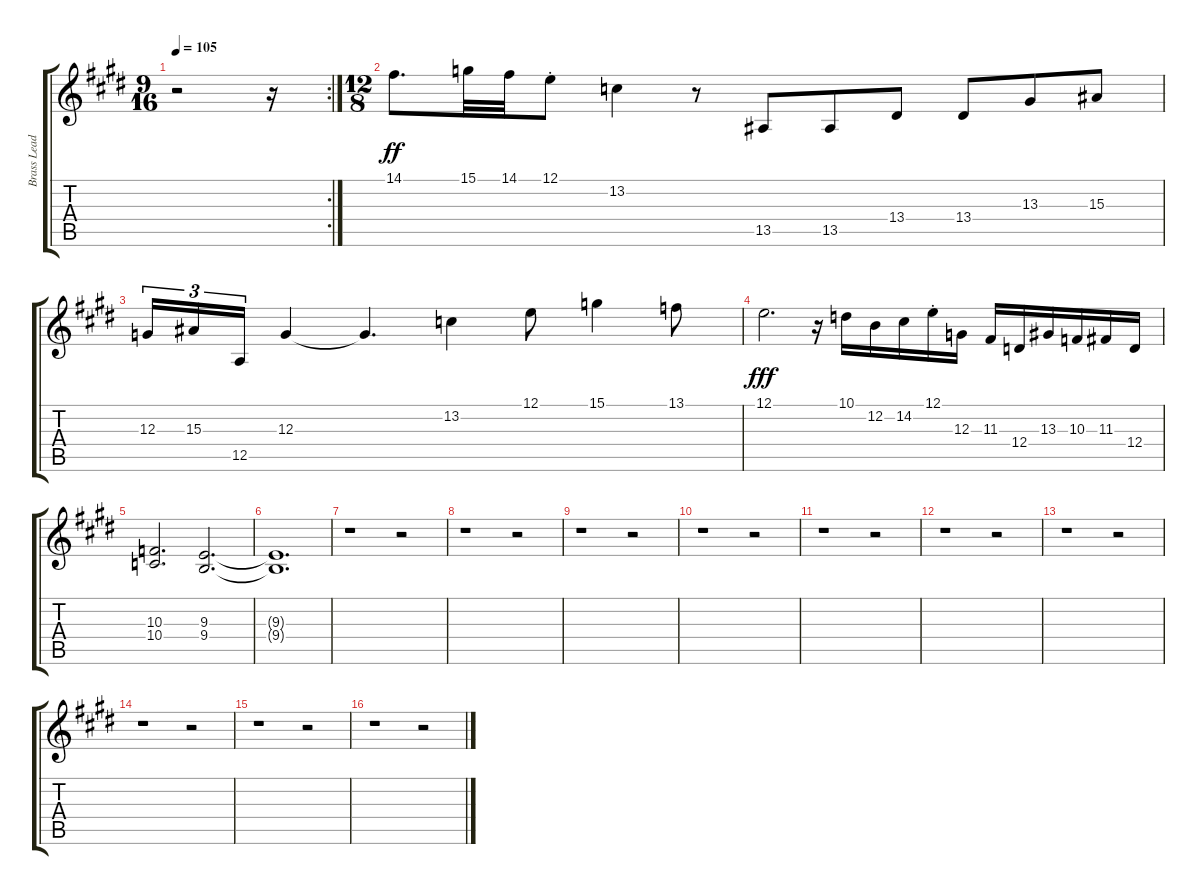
\track ("Brass Lead" "Brass Lead") {instrument altosax}
\staff {score tabs}
\tuning (E4 B3 G3 D3 A2 E2) {hide}
\rc 2
\ts (9 16)
\tempo 105
\clef g2
\ks c#minor
r.2{dy fff} r.16 |
\ts (12 8)
\ks e
14.1.8{d dy ff} 15.1.32 14.1.32 12.1{st}.8 13.2.4 r.8 13.5.8 13.5.8 13.4.8 13.4.8 13.3.8 15.3.8 |
\ks c#minor
12.3.16{tu (3 2)} 15.3.16{tu (3 2)} 12.5.16{tu (3 2)} 12.3.4 12.3{t}.4{d} 13.2.4 12.1.8 15.1.4 13.1.8 |
\ks e
12.1.2{d dy fff} r.16 10.1.16 12.2.16 14.2.16 12.1{st}.16 12.3.16 11.3.16 12.4.16 13.3.16 10.3.16 11.3.16 12.4.16 |
\ks c#minor
(10.3 10.4).2{d} (9.3 9.4).2{d} |
(9.3{t} 9.4{t}).1{d} |
r.1 r.2 |
r.1 r.2 |
r.1 r.2 |
r.1 r.2 |
r.1 r.2 |
r.1 r.2 |
r.1 r.2 |
r.1 r.2 |
r.1 r.2 |
r.1 r.2
